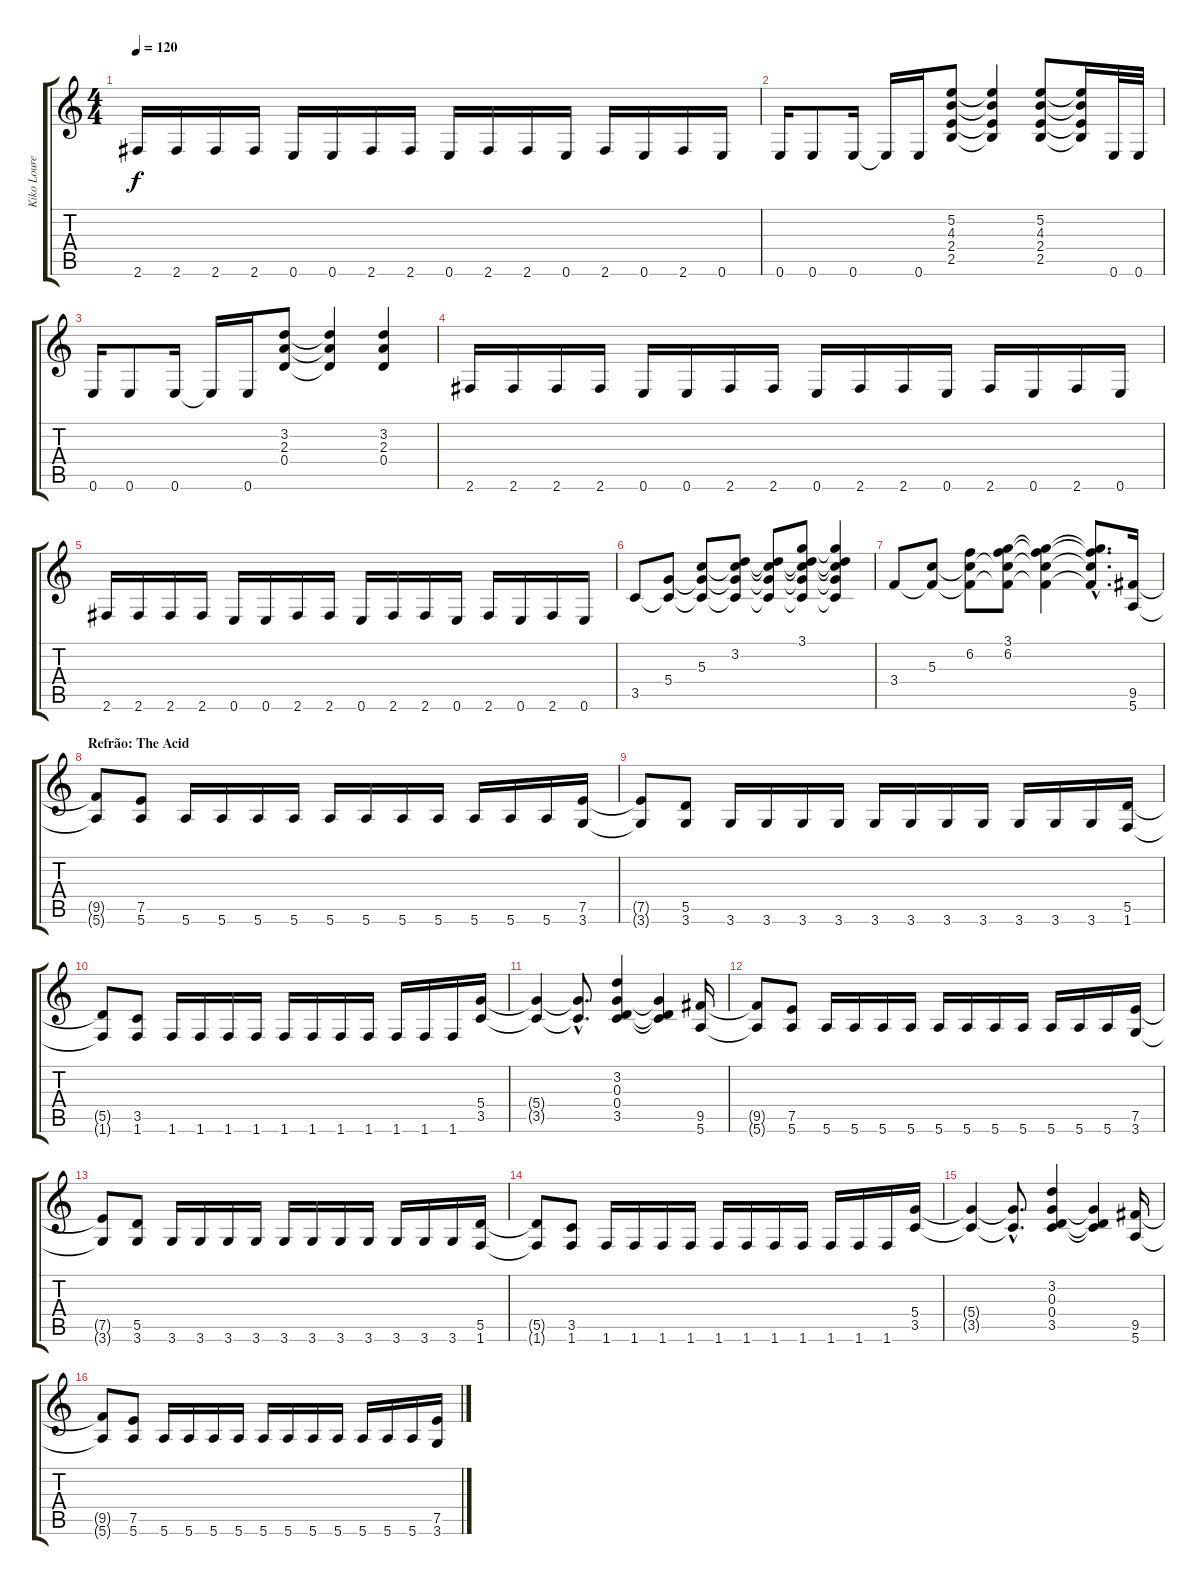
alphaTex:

\track ("Kiko Loureiro " "Kiko Loure") {instrument distortionguitar}
\staff {score tabs}
\tuning (E4 B3 G3 D3 A2 E2) {hide}
\ts (4 4)
\tempo 120
\clef g2
\ks c
2.6.16{dy f} 2.6.16 2.6.16 2.6.16 0.6.16 0.6.16 2.6.16 2.6.16 0.6.16 2.6.16 2.6.16 0.6.16 2.6.16 0.6.16 2.6.16 0.6.16 |
0.6.16 0.6.8 0.6.16 0.6{t}.16 0.6.16 (5.2 4.3 2.4 2.5).8 (5.2{t} 4.3{t} 2.4{t} 2.5{t}).4 (5.2 4.3 2.4 2.5).8 (5.2{t} 4.3{t} 2.4{t} 2.5{t}).16 0.6.32 0.6.32 |
0.6.16 0.6.8 0.6.16 0.6{t}.16 0.6.16 (3.2 2.3 0.4).8 (3.2{t} 2.3{t} 0.4{t}).4 (3.2 2.3 0.4).4 |
2.6.16 2.6.16 2.6.16 2.6.16 0.6.16 0.6.16 2.6.16 2.6.16 0.6.16 2.6.16 2.6.16 0.6.16 2.6.16 0.6.16 2.6.16 0.6.16 |
2.6.16 2.6.16 2.6.16 2.6.16 0.6.16 0.6.16 2.6.16 2.6.16 0.6.16 2.6.16 2.6.16 0.6.16 2.6.16 0.6.16 2.6.16 0.6.16 |
3.5.8 (5.4 3.5{t}).8 (5.3 5.4{t} 3.5{t}).8 (3.2 5.3{t} 5.4{t} 3.5{t}).8 (3.2{t} 5.3{t} 5.4{t} 3.5{t}).8 (3.1 3.2{t} 5.3{t} 5.4{t} 3.5{t}).8 (3.1{t} 3.2{t} 5.3{t} 5.4{t} 3.5{t}).4 |
3.4.8 (5.3 3.4{t}).8 (6.2 5.3{t} 3.4{t}).8 (3.1 6.2 5.3{t} 3.4{t}).8 (3.1{t} 6.2{t} 5.3{t} 3.4{t}).4 (3.1{hac t} 6.2{hac t} 5.3{hac t} 3.4{hac t}).8{d} (9.5 5.6).16 |
\section ("" "Refrão: The Acid ")
(9.5{t} 5.6{t}).8 (7.5 5.6).8 5.6.16 5.6.16 5.6.16 5.6.16 5.6.16 5.6.16 5.6.16 5.6.16 5.6.16 5.6.16 5.6.16 (7.5 3.6).16 |
(7.5{t} 3.6{t}).8 (5.5 3.6).8 3.6.16 3.6.16 3.6.16 3.6.16 3.6.16 3.6.16 3.6.16 3.6.16 3.6.16 3.6.16 3.6.16 (5.5 1.6).16 |
(5.5{t} 1.6{t}).8 (3.5 1.6).8 1.6.16 1.6.16 1.6.16 1.6.16 1.6.16 1.6.16 1.6.16 1.6.16 1.6.16 1.6.16 1.6.16 (5.4 3.5).16 |
(5.4{t} 3.5{t}).4 (5.4{hac t} 3.5{hac t}).8{d} (3.2 0.3 0.4 3.5).4 (0.3{t} 0.4{t} 3.5{t}).4 (9.5 5.6).16 |
(9.5{t} 5.6{t}).8 (7.5 5.6).8 5.6.16 5.6.16 5.6.16 5.6.16 5.6.16 5.6.16 5.6.16 5.6.16 5.6.16 5.6.16 5.6.16 (7.5 3.6).16 |
(7.5{t} 3.6{t}).8 (5.5 3.6).8 3.6.16 3.6.16 3.6.16 3.6.16 3.6.16 3.6.16 3.6.16 3.6.16 3.6.16 3.6.16 3.6.16 (5.5 1.6).16 |
(5.5{t} 1.6{t}).8 (3.5 1.6).8 1.6.16 1.6.16 1.6.16 1.6.16 1.6.16 1.6.16 1.6.16 1.6.16 1.6.16 1.6.16 1.6.16 (5.4 3.5).16 |
(5.4{t} 3.5{t}).4 (5.4{hac t} 3.5{hac t}).8{d} (3.2 0.3 0.4 3.5).4 (0.3{t} 0.4{t} 3.5{t}).4 (9.5 5.6).16 |
(9.5{t} 5.6{t}).8 (7.5 5.6).8 5.6.16 5.6.16 5.6.16 5.6.16 5.6.16 5.6.16 5.6.16 5.6.16 5.6.16 5.6.16 5.6.16 (7.5 3.6).16
